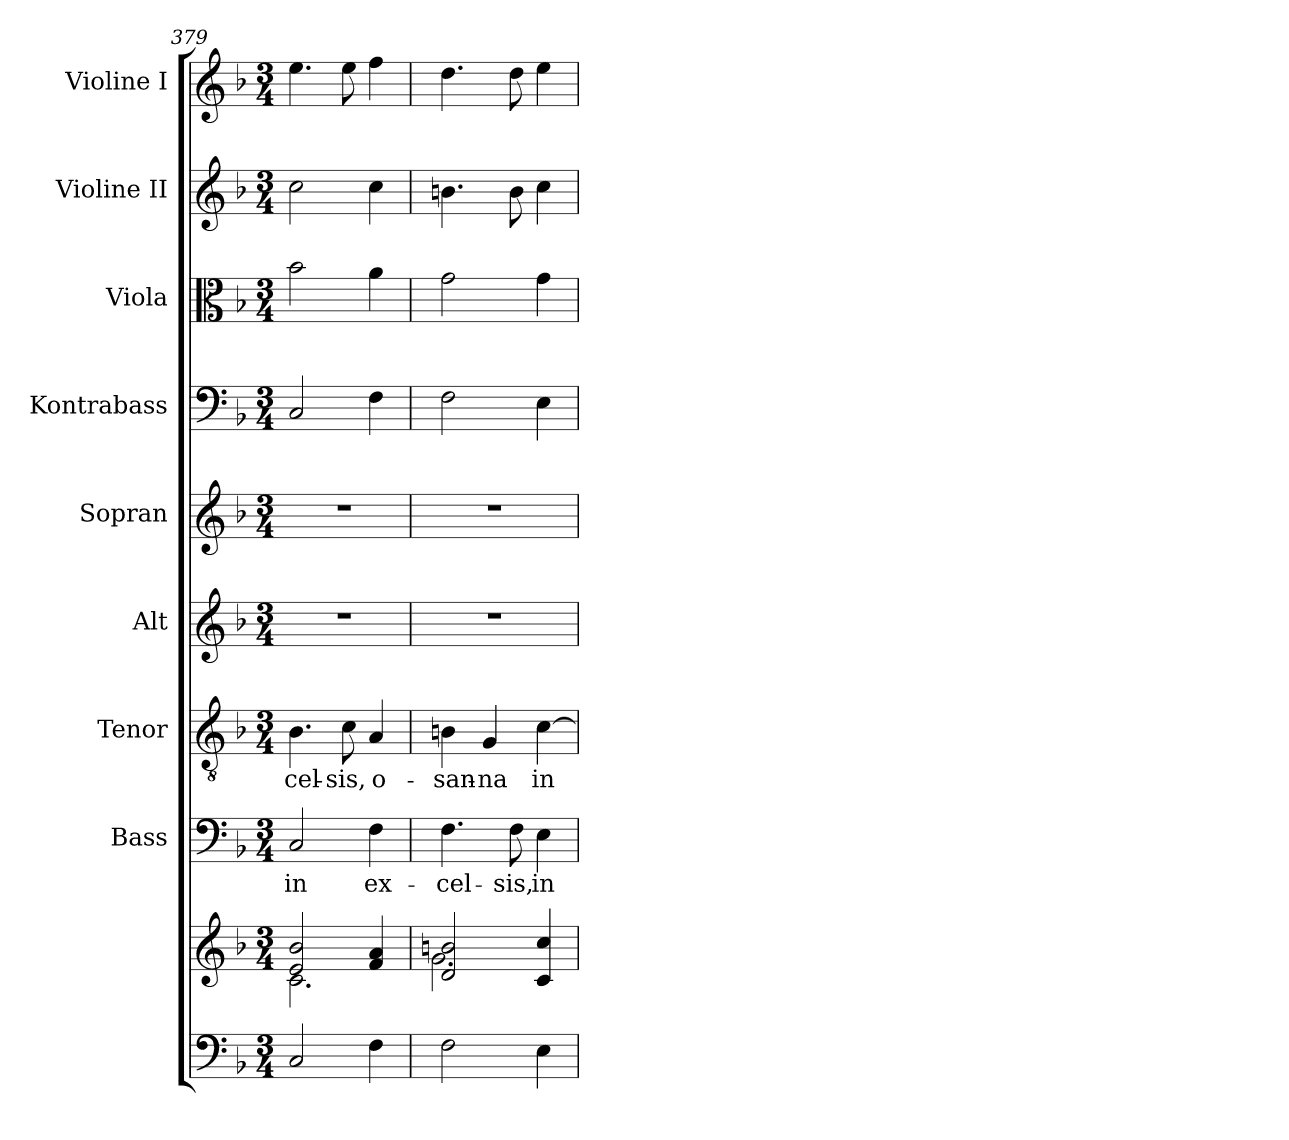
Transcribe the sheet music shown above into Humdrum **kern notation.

**kern	**kern	**kern	**text	**kern	**text	**kern	**kern	**kern	**kern	**kern	**kern
*part9	*part9	*part8	*part8	*part7	*part7	*part6	*part5	*part4	*part3	*part2	*part1
*staff10	*staff9	*staff8	*staff8	*staff7	*staff7	*staff6	*staff5	*staff4	*staff3	*staff2	*staff1
*	*	*I"Bass	*	*I"Tenor	*	*I"Alt	*I"Sopran	*I"Kontrabass	*I"Viola	*I"Violine II	*I"Violine I
*	*	*I'B.	*	*I'T.	*	*I'A.	*I'S.	*I'Kb.	*I'Vla.	*I'Vl. II	*I'Vl. I
*clefF4	*clefG2	*clefF4	*	*clefGv2	*	*clefG2	*clefG2	*clefF4	*clefC3	*clefG2	*clefG2
*	*	*	*	*	*	*	*	*ITrd7c12	*	*	*
*k[b-]	*k[b-]	*k[b-]	*	*k[b-]	*	*k[b-]	*k[b-]	*k[b-]	*k[b-]	*k[b-]	*k[b-]
*F:	*F:	*F:	*	*F:	*	*F:	*F:	*F:	*F:	*F:	*F:
*M3/4	*M3/4	*M3/4	*	*M3/4	*	*M3/4	*M3/4	*M3/4	*M3/4	*M3/4	*M3/4
=379	=379	=379	=379	=379	=379	=379	=379	=379	=379	=379	=379
*	*^	*	*	*	*	*	*	*	*	*	*
!	!	!	!	!LO:LY:b	!	!LO:LY:b	!	!	!	!	!	!
2C/	2e/ 2b-/	2.c\	2C/	in	4.B-\	-cel-	2.r	2.r	2CC/	2b-\	2cc\	4.ee\
!	!	!	!	!	!	!LO:LY:b	!	!	!	!	!	!
.	.	.	.	.	8c\	-sis,	.	.	.	.	.	8ee\
!	!	!	!	!LO:LY:b	!	!LO:LY:b	!	!	!	!	!	!
4F\	4f/ 4a/	.	4F\	ex-	4A/	o-	.	.	4FF\	4a\	4cc\	4ff\
=380	=380	=380	=380	=380	=380	=380	=380	=380	=380	=380	=380	=380
!	!	!	!	!LO:LY:b	!	!LO:LY:b	!	!	!	!	!	!
2F\	2d/ 2bn/	2.g\	4.F\	-cel-	4Bn\	-san-	2.r	2.r	2FF\	2g\	4.bn\	4.dd\
!	!	!	!	!	!	!LO:LY:b	!	!	!	!	!	!
.	.	.	.	.	4G/	-na	.	.	.	.	.	.
!	!	!	!	!LO:LY:b	!	!	!	!	!	!	!	!
.	.	.	8F\	-sis,	.	.	.	.	.	.	8b\	8dd\
!	!	!	!	!LO:LY:b	!	!LO:LY:b	!	!	!	!	!	!
4E\	4c/ 4cc/	.	4E\	in	[4c\	in	.	.	4EE\	4g\	4cc\	4ee\
*	*v	*v	*	*	*	*	*	*	*	*	*	*
=	=	=	=	=	=	=	=	=	=	=	=
*-	*-	*-	*-	*-	*-	*-	*-	*-	*-	*-	*-
